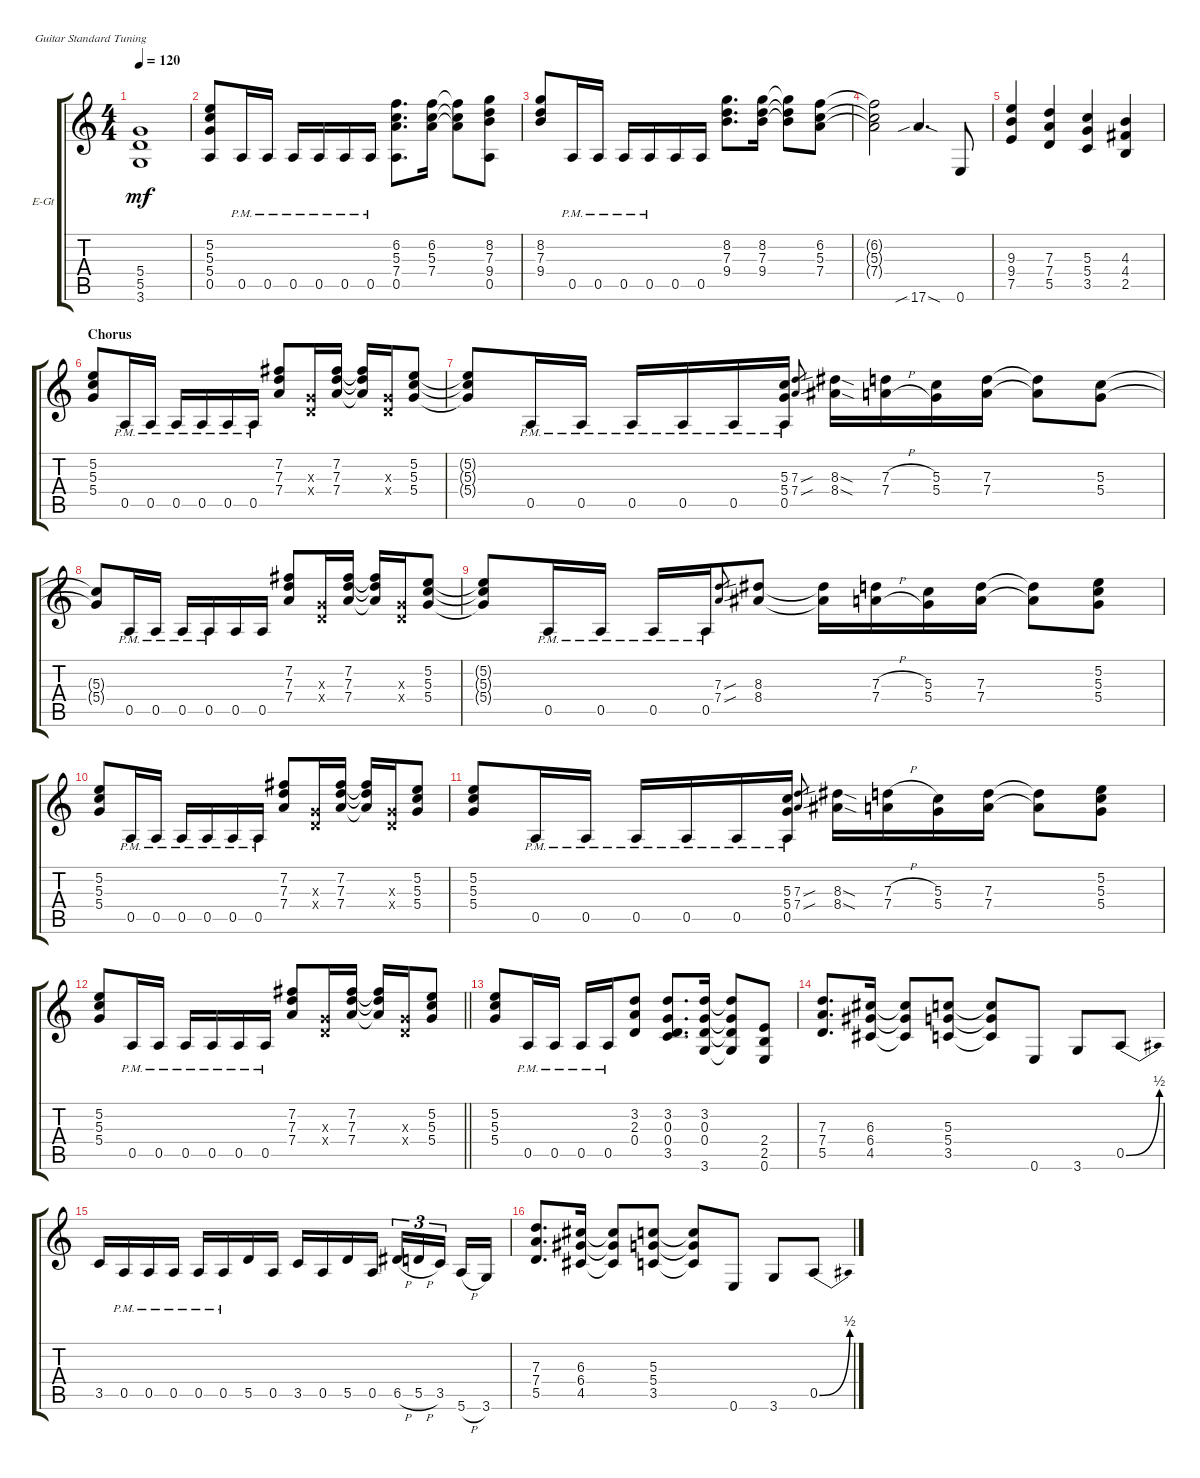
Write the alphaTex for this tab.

\defaultSystemsLayout 4
\bracketExtendMode groupsimilarinstruments
\firstSystemTrackNameOrientation horizontal
\otherSystemsTrackNameOrientation horizontal
\track ("VINNIE VINCENT" "E-Gt") {solo instrument distortionguitar}
\staff {score tabs}
\tuning (E4 B3 G3 D3 A2 E2)
\ts (4 4)
\tempo 120
\clef g2
\ks c
(5.4 5.5 3.6).1{dy mf} |
(0.5 5.4 5.3 5.2).8 0.5{pm}.16 0.5{pm}.16 0.5{pm}.16 0.5{pm}.16 0.5{pm}.16 0.5{pm}.16 (0.5 7.4 5.3 6.2).8{d} (6.2 5.3 7.4).16 (6.2{t} 5.3{t} 7.4{t}).8{beam invert} (0.5 9.4 7.3 8.2).8 |
(8.2 7.3 9.4).8 0.5{pm}.16 0.5{pm}.16 0.5{pm}.16 0.5{pm}.16 0.5.16 0.5.16 (9.4 7.3 8.2).8{d} (8.2 7.3 9.4).16 (8.2{t} 7.3{t} 9.4{t}).8 (7.4 5.3 6.2).8 |
(7.4{t} 5.3{t} 6.2{t}).2 17.6{sib sod}.4{d} 0.6.8 |
(7.5 9.4 9.3).4 (7.3 7.4 5.5).4 (3.5 5.4 5.3).4 (4.3 4.4 2.5).4 |
\section ("" "Chorus")
(5.2 5.3 5.4).8 0.5{pm}.16 0.5{pm}.16 0.5{pm}.16 0.5{pm}.16 0.5{pm}.16 0.5{pm}.16 (7.2 7.3 7.4).8 (0.4{x} 0.3{x}).16 (7.2 7.3 7.4).16 (7.2{t} 7.3{t} 7.4{t}).16 (0.4{x} 0.3{x}).16 (5.2 5.3 5.4).8 |
(5.2{t} 5.3{t} 5.4{t}).8 0.5{pm}.16 0.5{pm}.16 0.5{pm}.16 0.5{pm}.16 0.5{pm}.16 (0.5{pm} 5.4 5.3).16 (7.3{sou} 7.4{sou}).8{gr} (8.3{sod} 8.4{sod}).16 (7.3{h} 7.4{h}).16 (5.4 5.3).16 (7.3 7.4).16 (7.3{t} 7.4{t}).8 (5.4 5.3).8 |
(5.4{t} 5.3{t}).8 0.5{pm}.16 0.5{pm}.16 0.5{pm}.16 0.5{pm}.16 0.5.16 0.5.16 (7.2 7.3 7.4).8 (0.4{x} 0.3{x}).16 (7.2 7.3 7.4).16 (7.2{t} 7.3{t} 7.4{t}).16 (0.4{x} 0.3{x}).16 (5.2 5.3 5.4).8 |
(5.2{t} 5.3{t} 5.4{t}).8 0.5{pm}.16 0.5{pm}.16 0.5{pm}.16 0.5{pm}.16 (7.3{sou} 7.4{sou}).8{gr} (8.4 8.3).8 (8.4{t} 8.3{t}).16 (7.3{h} 7.4{h}).16 (5.4 5.3).16 (7.4 7.3).16 (7.4{t} 7.3{t}).8 (5.2 5.3 5.4).8 |
(5.2 5.3 5.4).8 0.5{pm}.16 0.5{pm}.16 0.5{pm}.16 0.5{pm}.16 0.5{pm}.16 0.5{pm}.16 (7.4 7.3 7.2).8 (0.3{x} 0.4{x}).16 (7.4 7.3 7.2).16 (7.4{t} 7.3{t} 7.2{t}).16 (0.3{x} 0.4{x}).16 (5.4 5.3 5.2).8 |
(5.2 5.3 5.4).8 0.5{pm}.16 0.5{pm}.16 0.5{pm}.16 0.5{pm}.16 0.5{pm}.16 (0.5{pm} 5.4 5.3).16 (7.3{sou} 7.4{sou}).8{gr} (8.4{sod} 8.3{sod}).16 (7.4 7.3{h}).16 (5.4 5.3).16 (7.3 7.4).16 (7.3{t} 7.4{t}).8 (5.2 5.3 5.4).8 |
\barLineRight lightlight
(5.2 5.3 5.4).8 0.5{pm}.16 0.5{pm}.16 0.5{pm}.16 0.5{pm}.16 0.5{pm}.16 0.5{pm}.16 (7.4 7.3 7.2).8 (0.3{x} 0.4{x}).16 (7.4 7.3 7.2).16 (7.4{t} 7.3{t} 7.2{t}).16 (0.3{x} 0.4{x}).16 (5.4 5.3 5.2).8 |
(5.2 5.3 5.4).8 0.5{pm}.16 0.5{pm}.16 0.5{pm}.16 0.5{pm}.16 (0.4 2.3 3.2).8 (3.2 0.3 0.4 3.5).8{d} (3.6 0.4 0.3 3.2).16 (3.6{t} 0.4{t} 0.3{t} 3.2{t}).8 (2.4 2.5 0.6).8 |
(5.5 7.4 7.3).8{d} (6.3 6.4 4.5).16 (6.3{t} 6.4{t} 4.5{t}).8 (3.5 5.4 5.3).8 (3.5{t} 5.4{t} 5.3{t}).8 0.6.8 3.6.8 0.5{be (bend 0 0 19.2 2)}.8 |
3.5.16 0.5{pm}.16 0.5{pm}.16 0.5{pm}.16 0.5{pm}.16 0.5{pm}.16 5.5.16 0.5.16 3.5.16 0.5.16 5.5.16 0.5.16 6.5{h}.16{tu (3 2)} 5.5{h}.16{tu (3 2)} 3.5.16{tu (3 2)} 5.6{h}.16 3.6.16 |
(5.5 7.4 7.3).8{d} (6.3 6.4 4.5).16 (6.3{t} 6.4{t} 4.5{t}).8 (3.5 5.4 5.3).8 (3.5{t} 5.4{t} 5.3{t}).8 0.6.8 3.6.8 0.5{be (bend 0 0 19.2 2)}.8
